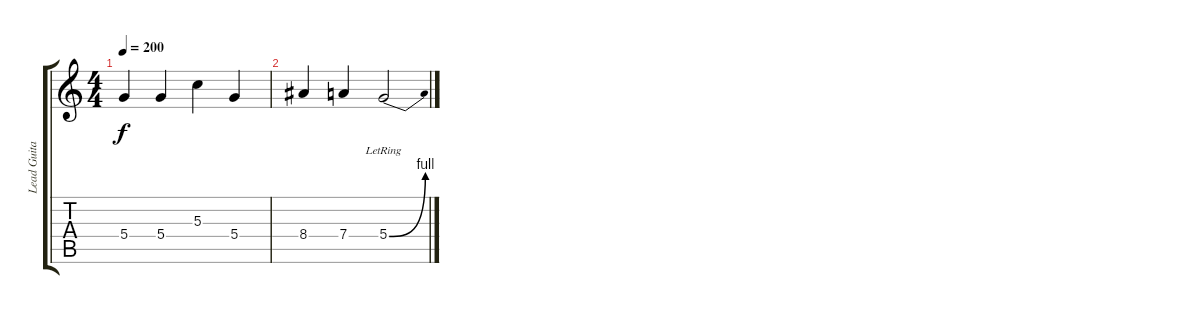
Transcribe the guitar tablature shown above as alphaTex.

\track ("Lead Guitar" "Lead Guita") {instrument electricguitarclean}
\staff {score tabs}
\tuning (E4 B3 G3 D3 A2 E2) {hide}
\ts (4 4)
\tempo 200
\clef g2
\ks c
5.4.4{dy f} 5.4.4 5.3.4 5.4.4 |
8.4.4 7.4.4 5.4{be (bend 0 0 60 4) lr}.2
